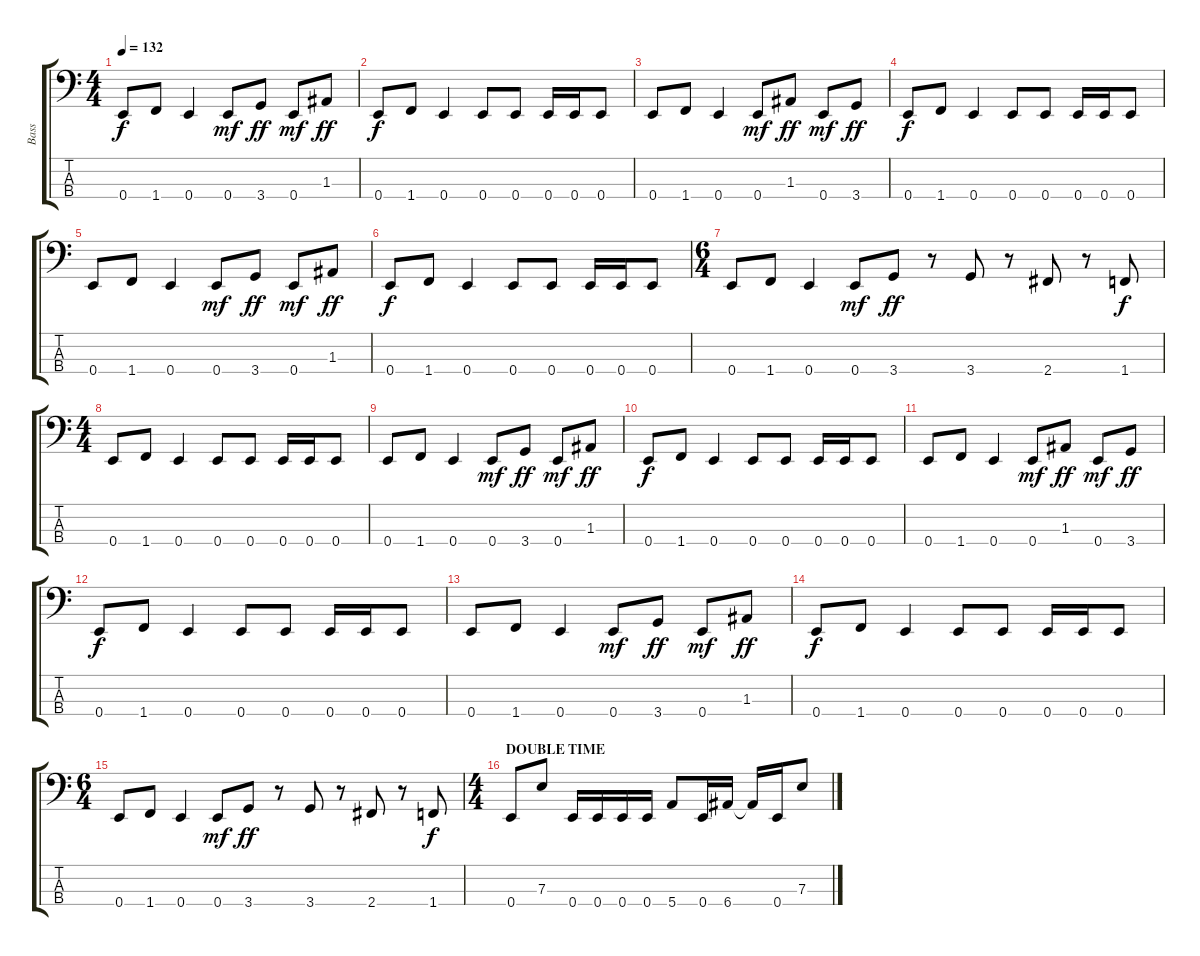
\track ("Bass" "Bass") {instrument electricbassfinger}
\staff {score tabs}
\tuning (G2 D2 A1 E1) {hide}
\ts (4 4)
\tempo 132
\clef f4
\ks c
0.4.8{dy f} 1.4.8 0.4.4 0.4.8{dy mf} 3.4.8{dy ff} 0.4.8{dy mf} 1.3.8{dy ff} |
0.4.8{dy f} 1.4.8 0.4.4 0.4.8 0.4.8 0.4.16 0.4.16 0.4.8 |
0.4.8 1.4.8 0.4.4 0.4.8{dy mf} 1.3.8{dy ff} 0.4.8{dy mf} 3.4.8{dy ff} |
0.4.8{dy f} 1.4.8 0.4.4 0.4.8 0.4.8 0.4.16 0.4.16 0.4.8 |
0.4.8 1.4.8 0.4.4 0.4.8{dy mf} 3.4.8{dy ff} 0.4.8{dy mf} 1.3.8{dy ff} |
0.4.8{dy f} 1.4.8 0.4.4 0.4.8 0.4.8 0.4.16 0.4.16 0.4.8 |
\ts (6 4)
0.4.8 1.4.8 0.4.4 0.4.8{dy mf} 3.4.8{dy ff} r.8 3.4.8 r.8 2.4.8 r.8 1.4.8{dy f} |
\ts (4 4)
0.4.8 1.4.8 0.4.4 0.4.8 0.4.8 0.4.16 0.4.16 0.4.8 |
0.4.8 1.4.8 0.4.4 0.4.8{dy mf} 3.4.8{dy ff} 0.4.8{dy mf} 1.3.8{dy ff} |
0.4.8{dy f} 1.4.8 0.4.4 0.4.8 0.4.8 0.4.16 0.4.16 0.4.8 |
0.4.8 1.4.8 0.4.4 0.4.8{dy mf} 1.3.8{dy ff} 0.4.8{dy mf} 3.4.8{dy ff} |
0.4.8{dy f} 1.4.8 0.4.4 0.4.8 0.4.8 0.4.16 0.4.16 0.4.8 |
0.4.8 1.4.8 0.4.4 0.4.8{dy mf} 3.4.8{dy ff} 0.4.8{dy mf} 1.3.8{dy ff} |
0.4.8{dy f} 1.4.8 0.4.4 0.4.8 0.4.8 0.4.16 0.4.16 0.4.8 |
\ts (6 4)
0.4.8 1.4.8 0.4.4 0.4.8{dy mf} 3.4.8{dy ff} r.8 3.4.8 r.8 2.4.8 r.8 1.4.8{dy f} |
\ts (4 4)
\section ("" "DOUBLE TIME")
0.4.8 7.3.8 0.4.16 0.4.16 0.4.16 0.4.16 5.4.8 0.4.16 6.4.16 6.4{t}.16 0.4.16 7.3.8
